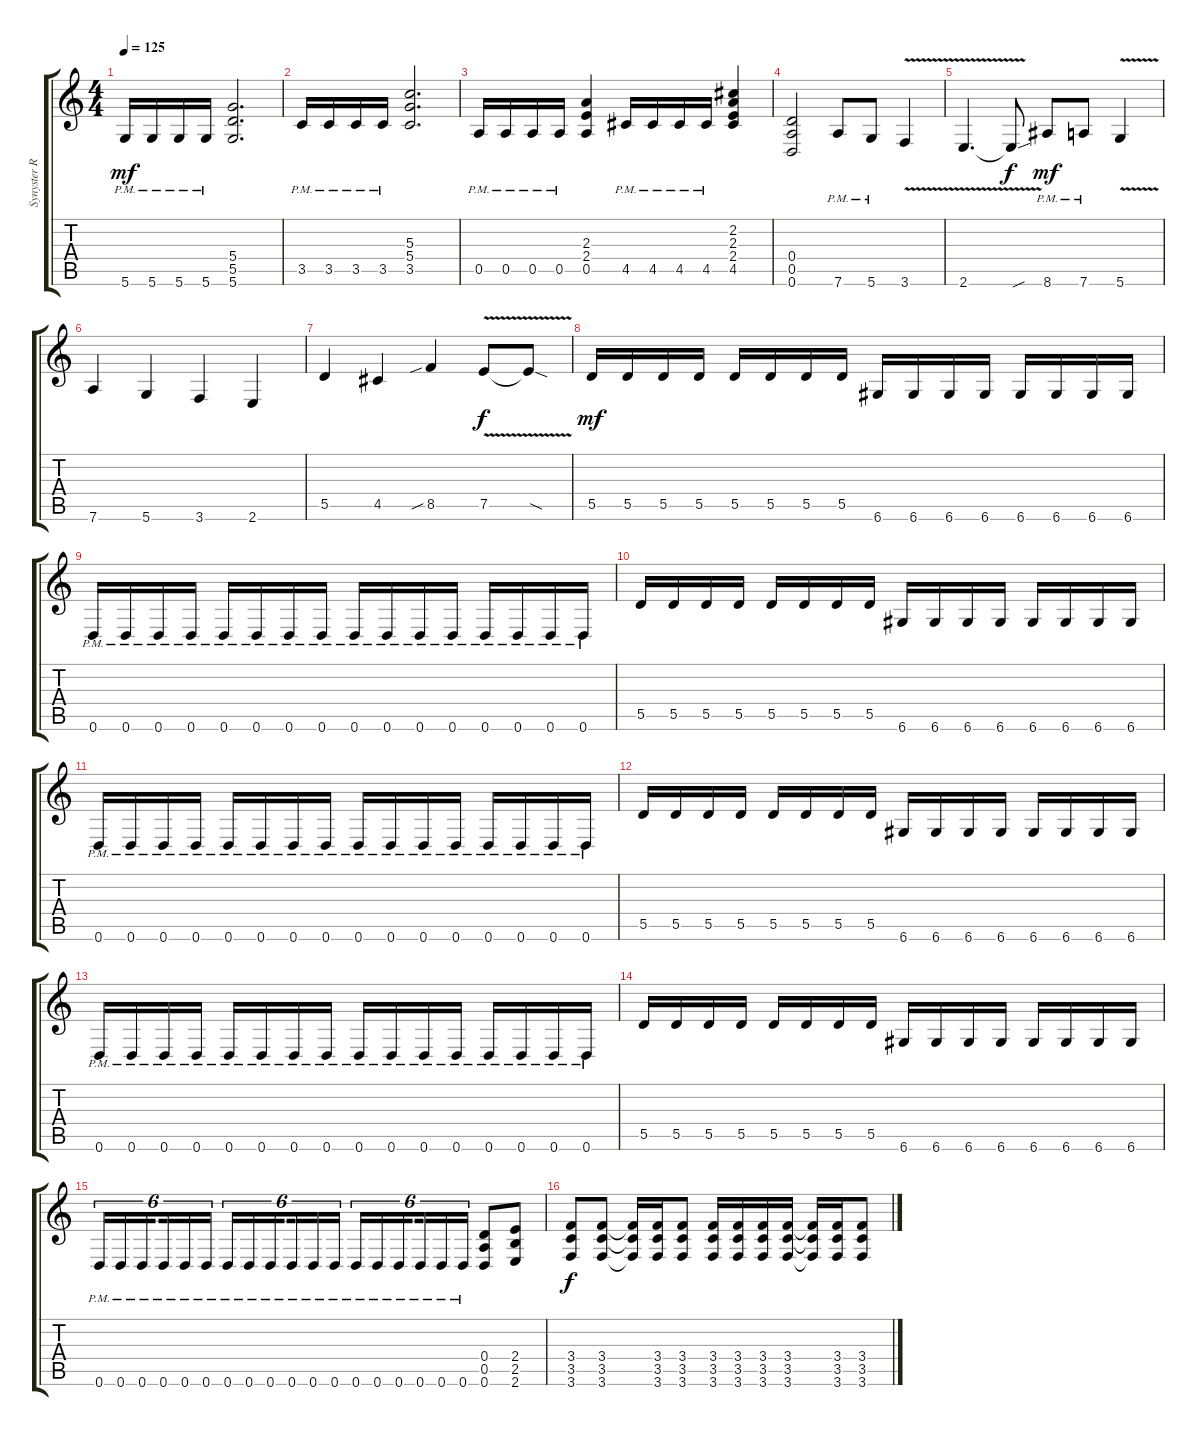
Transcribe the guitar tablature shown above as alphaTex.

\track ("Synyster Rhythm" "Synyster R") {instrument distortionguitar}
\staff {score tabs}
\tuning (E4 B3 G3 D3 A2 D2) {hide}
\ts (4 4)
\tempo 125
\clef g2
\ks c
5.6{pm}.16{dy mf} 5.6{pm}.16 5.6{pm}.16 5.6{pm}.16 (5.4 5.5 5.6).2{d} |
3.5{pm}.16 3.5{pm}.16 3.5{pm}.16 3.5{pm}.16 (5.3 5.4 3.5).2{d} |
0.5{pm}.16 0.5{pm}.16 0.5{pm}.16 0.5{pm}.16 (2.3 2.4 0.5).4 4.5{pm}.16 4.5{pm}.16 4.5{pm}.16 4.5{pm}.16 (2.2 2.3 2.4 4.5).4 |
(0.4 0.5 0.6).2 7.6{pm}.8 5.6{pm}.8 3.6{v}.4 |
2.6{v}.4{d} 2.6{sou t}.8{dy f} 8.6{pm}.8{dy mf} 7.6{pm}.8 5.6{v}.4 |
7.6.4 5.6.4 3.6.4 2.6.4 |
5.5.4 4.5.4 8.5{sib}.4 7.5{v}.8{dy f} 7.5{sod t}.8 |
5.5.16{dy mf} 5.5.16 5.5.16 5.5.16 5.5.16 5.5.16 5.5.16 5.5.16 6.6.16 6.6.16 6.6.16 6.6.16 6.6.16 6.6.16 6.6.16 6.6.16 |
0.6{pm}.16 0.6{pm}.16 0.6{pm}.16 0.6{pm}.16 0.6{pm}.16 0.6{pm}.16 0.6{pm}.16 0.6{pm}.16 0.6{pm}.16 0.6{pm}.16 0.6{pm}.16 0.6{pm}.16 0.6{pm}.16 0.6{pm}.16 0.6{pm}.16 0.6{pm}.16 |
5.5.16 5.5.16 5.5.16 5.5.16 5.5.16 5.5.16 5.5.16 5.5.16 6.6.16 6.6.16 6.6.16 6.6.16 6.6.16 6.6.16 6.6.16 6.6.16 |
0.6{pm}.16 0.6{pm}.16 0.6{pm}.16 0.6{pm}.16 0.6{pm}.16 0.6{pm}.16 0.6{pm}.16 0.6{pm}.16 0.6{pm}.16 0.6{pm}.16 0.6{pm}.16 0.6{pm}.16 0.6{pm}.16 0.6{pm}.16 0.6{pm}.16 0.6{pm}.16 |
5.5.16 5.5.16 5.5.16 5.5.16 5.5.16 5.5.16 5.5.16 5.5.16 6.6.16 6.6.16 6.6.16 6.6.16 6.6.16 6.6.16 6.6.16 6.6.16 |
0.6{pm}.16 0.6{pm}.16 0.6{pm}.16 0.6{pm}.16 0.6{pm}.16 0.6{pm}.16 0.6{pm}.16 0.6{pm}.16 0.6{pm}.16 0.6{pm}.16 0.6{pm}.16 0.6{pm}.16 0.6{pm}.16 0.6{pm}.16 0.6{pm}.16 0.6{pm}.16 |
5.5.16 5.5.16 5.5.16 5.5.16 5.5.16 5.5.16 5.5.16 5.5.16 6.6.16 6.6.16 6.6.16 6.6.16 6.6.16 6.6.16 6.6.16 6.6.16 |
0.6{pm}.16{tu (6 4)} 0.6{pm}.16{tu (6 4)} 0.6{pm}.16{tu (6 4) beam splitsecondary} 0.6{pm}.16{tu (6 4)} 0.6{pm}.16{tu (6 4)} 0.6{pm}.16{tu (6 4)} 0.6{pm}.16{tu (6 4)} 0.6{pm}.16{tu (6 4)} 0.6{pm}.16{tu (6 4) beam splitsecondary} 0.6{pm}.16{tu (6 4)} 0.6{pm}.16{tu (6 4)} 0.6{pm}.16{tu (6 4)} 0.6{pm}.16{tu (6 4)} 0.6{pm}.16{tu (6 4)} 0.6{pm}.16{tu (6 4) beam splitsecondary} 0.6{pm}.16{tu (6 4)} 0.6{pm}.16{tu (6 4)} 0.6{pm}.16{tu (6 4)} (0.4 0.5 0.6).8 (2.4 2.5 2.6).8 |
(3.4 3.5 3.6).8{dy f} (3.4 3.5 3.6).8 (3.4{t} 3.5{t} 3.6{t}).16 (3.4 3.5 3.6).16 (3.4 3.5 3.6).8 (3.4 3.5 3.6).16 (3.4 3.5 3.6).16 (3.4 3.5 3.6).16 (3.4 3.5 3.6).16 (3.4{t} 3.5{t} 3.6{t}).16 (3.4 3.5 3.6).16 (3.4 3.5 3.6).8
